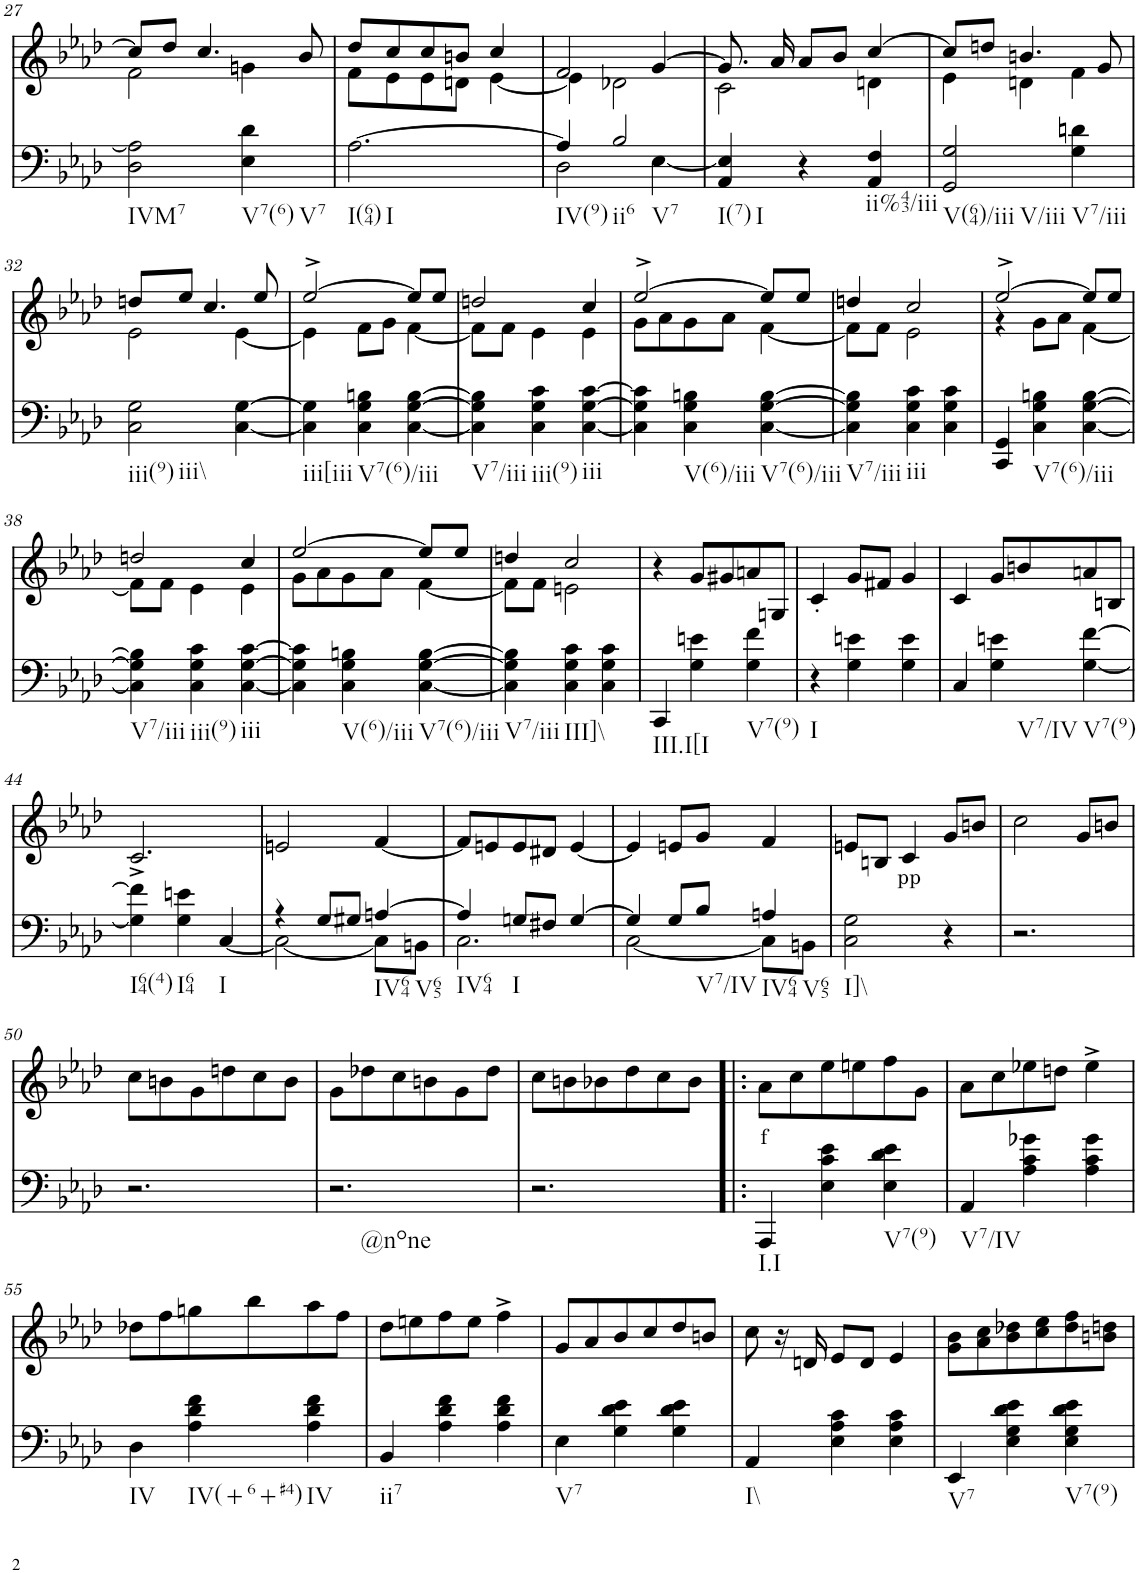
**kern	**kern	**text
*part2	*part1	*part1
*staff2	*staff1	*staff1
*I"piano	*I"piano	*
*I'Pno	*I'Pno	*
!!LO:PB:g=z
*clefF4	*clefG2	*
*k[b-e-a-d-]	*k[b-e-a-d-]	*
*A-:	*A-:	*
*M3/4	*M3/4	*
=27	=27	=27
*	*^	*
!LO:TX:b:t=IVM7	!	!	!
2D-\ 2A-\]	8cc/L]	2f\	.
.	8dd-/J	.	.
.	4.cc/	.	.
!LO:TX:b:t=V7(6)	!	!	!
!LO:TX:b:t=V7	!	!	!
4E-\ 4d-\	.	4gn\	.
.	8b-/	.	.
=28	=28	=28	=28
!LO:TX:b:t=I(64)	!	!	!
!LO:TX:b:t=I	!	!	!
[2.A-\	8dd-/L	8f\L	.
.	8cc/	8e-\	.
.	8cc/	8e-\	.
.	8bn/J	8dn\J	.
.	4cc/	[4e-\	.
=29	=29	=29	=29
*^	*	*	*
!LO:TX:b:t=IV(9)	!	!	!	!
4A-/]	2D-\	2f/	4e-\]	.
!LO:TX:b:t=ii6	!	!	!	!
!LO:TX:b:t=V7	!	!	!	!
2B-/	.	.	2d-X\	.
.	[4E-\	[4g/	.	.
=30	=30	=30	=30	=30
!LO:TX:b:t=I(7)	!	!	!	!
!LO:TX:b:t=I	!	!	!	!
*v	*v	*	*	*
4AA-/ 4E-/]	8.g/]	2c\	.
.	16a-/	.	.
4r	8a-/L	.	.
.	8b-/J	.	.
!LO:TX:b:t=ii%43/iii	!	!	!
4AA-/ 4F/	[4cc/	4dn\	.
=31	=31	=31	=31
!LO:TX:b:t=V(64)/iii	!	!	!
!LO:TX:b:t=V/iii	!	!	!
2GG/ 2G/	8cc/L]	4e-\	.
.	8ddn/J	.	.
.	4.bn/	4dn\	.
!LO:TX:b:t=V7/iii	!	!	!
4G\ 4dn\	.	4f\	.
.	8g/	.	.
!!LO:LB:g=z	!!
=32	=32	=32	=32
!LO:TX:b:t=iii(9)	!	!	!
!LO:TX:b:t=iii\\	!	!	!
2C\ 2G\	8ddn/L	2e-\	.
.	8ee-/J	.	.
.	4.cc/	.	.
[4C\ [4G\	.	[4e-\	.
.	8ee-/	.	.
=33	=33	=33	=33
!LO:TX:b:t=iii[iii	!	!	!
4C\] 4G\]	[2ee-^/	4e-\]	.
!LO:TX:b:t=V7(6)/iii	!	!	!
4C\ 4G\ 4Bn\	.	8f\L	.
.	.	8g\J	.
[4C\ [4G\ [4B\	8ee-/L]	[4f\	.
.	8ee-/J	.	.
=34	=34	=34	=34
!LO:TX:b:t=V7/iii	!	!	!
4C\] 4G\] 4B\]	2ddn/	8f\L]	.
.	.	8f\J	.
!LO:TX:b:t=iii(9)	!	!	!
4C\ 4G\ 4c\	.	4e-\	.
!LO:TX:b:t=iii	!	!	!
[4C\ [4G\ [4c\	4cc/	4e-\	.
=35	=35	=35	=35
4C\] 4G\] 4c\]	[2ee-^/	8g\L	.
.	.	8a-\	.
!LO:TX:b:t=V(6)/iii	!	!	!
4C\ 4G\ 4Bn\	.	8g\	.
.	.	8a-\J	.
!LO:TX:b:t=V7(6)/iii	!	!	!
[4C\ [4G\ [4B\	8ee-/L]	[4f\	.
.	8ee-/J	.	.
=36	=36	=36	=36
!LO:TX:b:t=V7/iii	!	!	!
4C\] 4G\] 4B\]	4ddn/	8f\L]	.
.	.	8f\J	.
!LO:TX:b:t=iii	!	!	!
4C\ 4G\ 4c\	2cc/	2e-\	.
4C\ 4G\ 4c\	.	.	.
=37	=37	=37	=37
4CC/ 4GG/	[2ee-^/	4r	.
!LO:TX:b:t=V7(6)/iii	!	!	!
4C\ 4G\ 4Bn\	.	8g\L	.
.	.	8a-\J	.
[4C\ [4G\ [4B\	8ee-/L]	[4f\	.
.	8ee-/J	.	.
!!LO:LB:g=z	!!
=38	=38	=38	=38
!LO:TX:b:t=V7/iii	!	!	!
4C\] 4G\] 4B\]	2ddn/	8f\L]	.
.	.	8f\J	.
!LO:TX:b:t=iii(9)	!	!	!
4C\ 4G\ 4c\	.	4e-\	.
!LO:TX:b:t=iii	!	!	!
[4C\ [4G\ [4c\	4cc/	4e-\	.
=39	=39	=39	=39
4C\] 4G\] 4c\]	[2ee-/	8g\L	.
.	.	8a-\	.
!LO:TX:b:t=V(6)/iii	!	!	!
4C\ 4G\ 4Bn\	.	8g\	.
.	.	8a-\J	.
!LO:TX:b:t=V7(6)/iii	!	!	!
[4C\ [4G\ [4B\	8ee-/L]	[4f\	.
.	8ee-/J	.	.
=40	=40	=40	=40
!LO:TX:b:t=V7/iii	!	!	!
4C\] 4G\] 4B\]	4ddn/	8f\L]	.
.	.	8f\J	.
!LO:TX:b:t=III]\\	!	!	!
4C\ 4G\ 4c\	2cc/	2en\	.
4C\ 4G\ 4c\	.	.	.
*	*v	*v	*
=41	=41	=41
!LO:TX:b:t=III.I[I	!	!
4CC/	4r	.
4G\ 4en\	8g/L	.
.	8g#X/	.
!LO:TX:b:t=V7(9)	!	!
4G\ 4f\	8an/	.
.	8Gn/J	.
=42	=42	=42
!LO:TX:b:t=I	!	!
4r	4c'/	.
4G\ 4en\	8g/L	.
.	8f#X/J	.
4G\ 4e\	4g/	.
=43	=43	=43
4C/	4c/	.
!LO:TX:b:t=V7/IV	!	!
4G\ 4en\	8g/L	.
.	8bn/	.
!LO:TX:b:t=V7(9)	!	!
[4G\ [4f\	8an/	.
.	8Bn/J	.
!!LO:LB:g=z
=44	=44	=44
!LO:TX:b:t=I64(4)	!	!
4G\] 4f\]	2.c^/	.
!LO:TX:b:t=I64	!	!
4G\ 4en\	.	.
!LO:TX:b:t=I	!	!
[4C/	.	.
=45	=45	=45
*^	*	*
4r	2C\_	2en/	.
8G/L	.	.	.
8G#X/J	.	.	.
!LO:TX:b:t=IV64	!	!	!
!LO:TX:b:t=V65	!	!	!
[4An/	8C\L]	[4f/	.
.	8BBn\J	.	.
=46	=46	=46	=46
!LO:TX:b:t=IV64	!	!	!
4A/]	2.C\	8f/L]	.
.	.	8en/	.
!LO:TX:b:t=I	!	!	!
8Gn/L	.	8e/	.
8F#X/J	.	8d#X/J	.
[4G/	.	[4e/	.
=47	=47	=47	=47
4G/]	[2C\	4e/]	.
8G/L	.	8en/L	.
!LO:TX:b:t=V7/IV	!	!	!
8B-/J	.	8g/J	.
!LO:TX:b:t=IV64	!	!	!
!LO:TX:b:t=V65	!	!	!
4An/	8C\L]	4f/	.
.	8BBn\J	.	.
=48	=48	=48	=48
!LO:TX:b:t=I]\\	!	!	!
*v	*v	*	*
2C\ 2G\	8en/L	.
.	8Bn/J	.
!	!	!LO:LY:b
.	4c/	pp
4r	8g/L	.
.	8bn/J	.
=49	=49	=49
2.r	2cc\	.
.	8g/L	.
.	8bn/J	.
!!LO:LB:g=z
=50	=50	=50
2.r	8cc\L	.
.	8bn\	.
.	8g\	.
.	8ddn\	.
.	8cc\	.
.	8b\J	.
=51	=51	=51
!LO:TX:b:t=@none	!	!
2.r	8g\L	.
.	8dd-X\	.
.	8cc\	.
.	8bn\	.
.	8g\	.
.	8dd-\J	.
=52	=52	=52
2.r	8cc\L	.
.	8bn\	.
.	8b-X\	.
.	8dd-\	.
.	8cc\	.
.	8b-\J	.
=53!|:	=53!|:	=53!|:
!LO:TX:b:t=I.I	!	!
!	!	!LO:LY:b
4AAA-/	8a-\L	f
.	8cc\	.
4E-\ 4c\ 4e-\	8ee-\	.
.	8een\	.
!LO:TX:b:t=V7(9)	!	!
4E-\ 4d-\ 4e-\	8ff\	.
.	8g\J	.
=54	=54	=54
!LO:TX:b:t=V7/IV	!	!
4AA-/	8a-\L	.
.	8cc\	.
4A-\ 4c\ 4g-X\	8ee-X\	.
.	8ddn\J	.
4A-\ 4c\ 4g-\	4ee-^\	.
!!LO:LB:g=z
=55	=55	=55
!LO:TX:b:t=IV	!	!
4D-\	8dd-X\L	.
.	8ff\	.
!LO:TX:b:t=IV(+6+#4)	!	!
4A-\ 4d-\ 4f\	8ggn\	.
.	8bb-\	.
!LO:TX:b:t=IV	!	!
4A-\ 4d-\ 4f\	8aa-\	.
.	8ff\J	.
=56	=56	=56
!LO:TX:b:t=ii7	!	!
4BB-/	8dd-\L	.
.	8een\	.
4A-\ 4d-\ 4f\	8ff\	.
.	8ee\J	.
4A-\ 4d-\ 4f\	4ff^\	.
=57	=57	=57
!LO:TX:b:t=V7	!	!
4E-\	8g/L	.
.	8a-/	.
4G\ 4d-\ 4e-\	8b-/	.
.	8cc/	.
4G\ 4d-\ 4e-\	8dd-/	.
.	8bn/J	.
=58	=58	=58
!LO:TX:b:t=I\\	!	!
4AA-/	8cc\	.
.	16r	.
.	16dn/	.
4E-\ 4A-\ 4c\	8e-/L	.
.	8d/J	.
4E-\ 4A-\ 4c\	4e-/	.
=59	=59	=59
!LO:TX:b:t=V7	!	!
4EE-/	8g\ 8b-\L	.
.	8a-\ 8cc\	.
4E-\ 4G\ 4d-\ 4e-\	8b-\ 8dd-X\	.
.	8cc\ 8ee-\	.
!LO:TX:b:t=V7(9)	!	!
4E-\ 4G\ 4d-\ 4e-\	8dd-\ 8ff\	.
.	8bn\ 8ddn\J	.
=	=	=
*-	*-	*-
